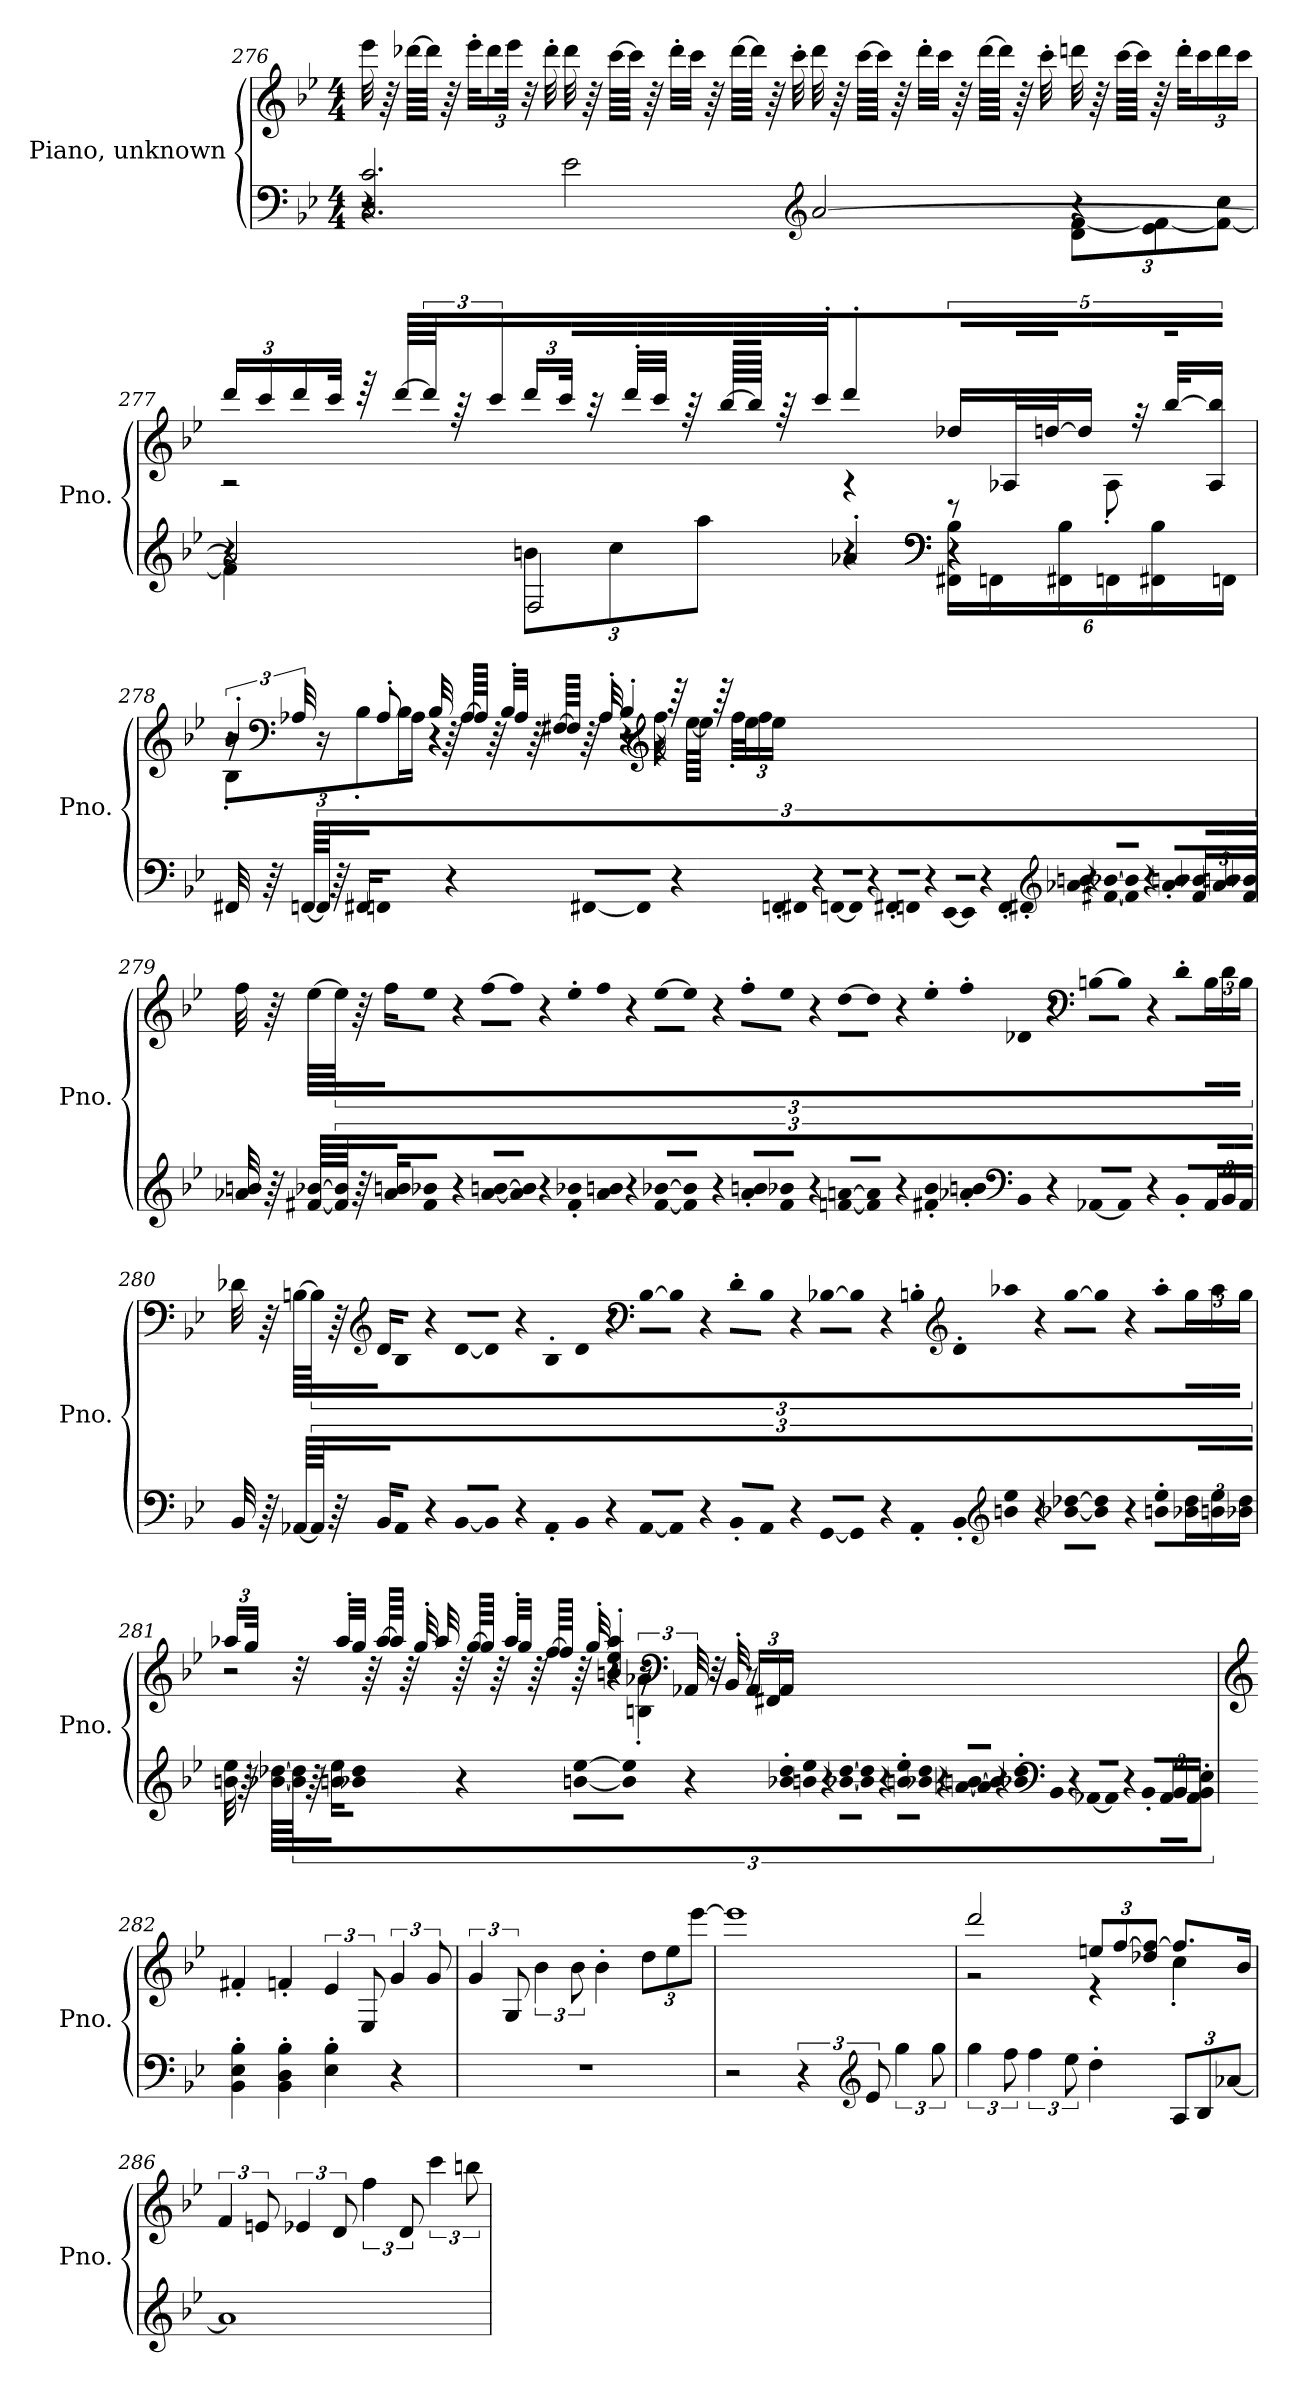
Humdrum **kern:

**kern	**kern
*part1	*part1
*staff2	*staff1
*I"Piano, unknown	*
*I'Pno.	*
!!LO:PB:g=z
*clefF4	*clefG2
*k[b-e-]	*k[b-e-]
*M4/4	*M4/4
=276	=276
*^	*
*	*^	*
2r	4r	2.C/ 2.c/	32eee-\
.	.	.	64r
.	.	.	[64ddd-X\LLLL
.	.	.	64ddd-\JJJJ]
.	.	.	64r
.	.	.	32eee-'\KLL
*	*	*	*Xbrackettup
.	.	.	24ddd-\
.	.	.	48eee-\JJk
.	.	.	32r
.	.	.	32ddd-'\
.	2e-\	.	32ddd-\
.	.	.	64r
.	.	.	[64ccc\LLLL
.	.	.	64ccc\JJJJ]
.	.	.	64r
.	.	.	32ddd-'\LLL
.	.	.	32ccc\JJJ
.	.	.	64r
.	.	.	[64ddd-\LLLL
.	.	.	64ddd-\JJJJ]
.	.	.	64r
.	.	.	32ccc'\
*clefG2	*	*	*
[2a/	.	.	32ddd-\
.	.	.	64r
.	.	.	[64ccc\LLLL
.	.	.	64ccc\JJJJ]
.	.	.	64r
.	.	.	32ddd-'\LLL
.	.	.	32ccc\JJJ
.	.	.	64r
.	.	.	[64ddd-\LLLL
.	.	.	64ddd-\JJJJ]
.	.	.	64r
.	.	.	32ccc'\
*	*Xbrackettup	*	*
.	12d\ [12f\L	4r	32dddn\
.	.	.	64r
.	.	.	[64ccc\LLLL
.	.	.	64ccc\JJJJ]
.	.	.	64r
.	12e-\ 12f\_	.	.
.	.	.	32ddd'\KLL
.	.	.	24ccc\
.	12f\_ 12cc\J	.	24ddd\
.	.	.	24ccc\JJ
!!LO:LB:g=z
=277	=277	=277	=277
*	*	*	*^
2a/]	4f\]	4r	24ddd/LL	2r
.	.	.	24ccc/	.
.	.	.	24ddd/	.
.	.	.	32ccc/JJk	.
.	.	.	64r	.
.	.	.	[64ddd/LLLL	.
*	*	*	*brackettup	*
.	.	.	96ddd/JJJJ]	.
.	.	.	96r	.
.	.	.	24ccc/	.
*	*	*	*Xbrackettup	*
.	12bn\L	2F/	24ddd/LL	.
.	.	.	48ccc/JJk	.
.	.	.	32r	.
.	12cc\	.	.	.
.	.	.	32ddd'/LLL	.
.	.	.	32ccc/JJJ	.
.	.	.	64r	.
.	12aa\J	.	.	.
.	.	.	[64bb-/LLLL	.
.	.	.	64bb-/JJJJ]	.
.	.	.	64r	.
.	.	.	32ccc'/	.
4a-X'/	4r	.	4ddd'/	4r
*clefF4	*	*	*	*
*	*	*	*brackettup	*
4r	24FF#X\ 24B-\LL	4r	20dd-X/LL	8r
.	24FFn\	.	.	.
.	.	.	40A-X/L	.
.	.	.	[40ddn/J	.
.	24FF#X\ 24B-\	.	.	.
.	.	.	20dd/JJ]	.
.	24FFn\	.	.	8A-'\
.	.	.	40r	.
.	24FF#X\ 24B-\	.	.	.
.	.	.	[40bb-/KLL	.
.	.	.	20A-/ 20bb-/]JJ	.
.	24FFn\JJ	.	.	.
*v	*v	*v	*	*
!!LO:LB:g=z
=278	=278	=278
*	*	*^
*	*	*Xbrackettup	*brackettup
32FF#X/	4b-'/	12B-'\L	24r
64r	.	.	.
*	*clefF4	*	*
.	.	.	48A-X/
[64FFn/LLLL	.	.	.
*brackettup	*	*	*
96FF/JJJJ]	.	.	16r
96r	.	.	.
24FF#X/LL	.	12B-'\	.
32FFn/JJk	.	.	8A-'/
64r	.	.	.
.	.	24B-\L	.
[64FF#X/LLLL	.	.	.
64FF#/JJJJ]	.	.	.
64r	.	.	.
.	.	24A-\JJ	.
32FFn'/	.	.	.
32FF#X/	4r	4r	32B-/
64r	.	.	64r
[64FFn/LLLL	.	.	[64A-/LLLL
64FF/JJJJ]	.	.	64A-/JJJJ]
64r	.	.	64r
32FF#X'/LLL	.	.	32B-'/LLL
32FFn/JJJ	.	.	32A-/JJJ
64r	.	.	64r
[64EE-/LLLL	.	.	[64F#X/LLLL
64EE-/JJJJ]	.	.	64F#/JJJJ]
64r	.	.	64r
32FF'/	.	.	32A-'/
4FF#X'/	2r	4r	4B-'/
*clefG2	*clefG2	*	*
32a-X/ 32bn/	.	32ff\	4r
64r	.	64r	.
[64f#X/ [64b-X/LLLL	.	[64ee-\LLLL	.
64f#/] 64b-/]JJJJ	.	64ee-\JJJJ]	.
64r	.	64r	.
32a-/' 32bn/'KLL	.	32ff'\KLL	.
*Xbrackettup	*	*Xbrackettup	*
24f#/ 24b-X/	.	24ee-\	.
24a-/ 24bn/	.	24ff\	.
24f#/ 24b-X/JJ	.	24ee-\JJ	.
*	*v	*v	*v
!!LO:LB:g=z
=279	=279
32a-X/ 32bn/	32ff\
64r	64r
[64f#X/ [64b-X/LLLL	[64ee-\LLLL
*brackettup	*brackettup
96f#/] 96b-/]JJJJ	96ee-\JJJJ]
96r	96r
24a-/ 24bn/LL	24ff\LL
32f#/ 32b-X/JJk	32ee-\JJk
64r	64r
[64a-/ [64bn/LLLL	[64ff\LLLL
64a-/] 64b/]JJJJ	64ff\JJJJ]
64r	64r
32f#/' 32b-X/'	32ee-'\
32a-/ 32bn/	32ff\
64r	64r
[64f#/ [64b-X/LLLL	[64ee-\LLLL
64f#/] 64b-/]JJJJ	64ee-\JJJJ]
64r	64r
32a-/' 32bn/'LLL	32ff'\LLL
32f#/ 32b-X/JJJ	32ee-\JJJ
64r	64r
[64fn/ [64an/LLLL	[64dd\LLLL
64f/] 64a/]JJJJ	64dd\JJJJ]
64r	64r
32f#X/' 32b-/'	32ee-'\
4a-X/' 4bn/'	4ff'\
*clefF4	*
32BB-/	32d-X/
64r	64r
*	*clefF4
[64AA-X/LLLL	[64Bn\LLLL
64AA-/JJJJ]	64B\JJJJ]
64r	64r
32BB-'/KLL	32d-'\KLL
*Xbrackettup	*Xbrackettup
24AA-/	24B\
24BB-/	24d-\
24AA-/JJ	24B\JJ
!!LO:LB:g=z
=280	=280
32BB-/	32d-X\
64r	64r
[64AA-X/LLLL	[64Bn\LLLL
*brackettup	*brackettup
96AA-/JJJJ]	96B\JJJJ]
96r	96r
*	*clefG2
24BB-/LL	24d-/LL
32AA-/JJk	32B/JJk
64r	64r
[64BB-/LLLL	[64d-/LLLL
64BB-/JJJJ]	64d-/JJJJ]
64r	64r
32AA-'/	32B'/
32BB-/	32d-/
64r	64r
*	*clefF4
[64AA-/LLLL	[64B\LLLL
64AA-/JJJJ]	64B\JJJJ]
64r	64r
32BB-'/LLL	32d-'\LLL
32AA-/JJJ	32B\JJJ
64r	64r
[64GG/LLLL	[64B-X\LLLL
64GG/JJJJ]	64B-\JJJJ]
64r	64r
32AA-'/	32Bn'\
*	*clefG2
4BB-'/	4d-'/
*clefG2	*
32bn\ 32ee-\	32aa-X\
64r	64r
[64b-X\ [64dd-X\LLLL	[64gg\LLLL
64b-\] 64dd-\]JJJJ	64gg\JJJJ]
64r	64r
32bn\' 32ee-\'KLL	32aa-'\KLL
*Xbrackettup	*Xbrackettup
24b-X\ 24dd-\	24gg\
24bn\ 24ee-\	24aa-\
24b-X\ 24dd-\JJ	24gg\JJ
!!LO:LB:g=z
=281	=281
*	*^
*	*	*^
32bn\ 32ee-\	24aa-X/LL	2r	2r
64r	.	.	.
.	48gg/JJk	.	.
[64b-X\ [64dd-X\LLLL	.	.	.
*brackettup	*	*	*
96b-\] 96dd-\]JJJJ	32r	.	.
96r	.	.	.
24bn\ 24ee-\LL	.	.	.
.	32aa-'/LLL	.	.
32b-X\ 32dd-\JJk	32gg/JJJ	.	.
64r	64r	.	.
[64bn\ [64ee-\LLLL	[64aa-/LLLL	.	.
64b\] 64ee-\]JJJJ	64aa-/JJJJ]	.	.
64r	64r	.	.
32b-X\' 32dd-\'	32gg'/	.	.
32bn\ 32ee-\	32aa-/	.	.
64r	64r	.	.
[64b-X\ [64dd-\LLLL	[64gg/LLLL	.	.
64b-\] 64dd-\]JJJJ	64gg/JJJJ]	.	.
64r	64r	.	.
32bn\' 32ee-\'LLL	32aa-'/LLL	.	.
32b-X\ 32dd-\JJJ	32gg/JJJ	.	.
64r	64r	.	.
[64a-X/ [64bn/LLLL	[64ff/LLLL	.	.
64a-/] 64b/]JJJJ	64ff/JJJJ]	.	.
64r	64r	.	.
32b-X\' 32dd-\'	32gg'/	.	.
*clefF4	*	*	*
32BB-/	4bn/' 4ee-/' 4aa-/'	4r	4r
64r	.	.	.
[64AA-X/LLLL	.	.	.
64AA-/JJJJ]	.	.	.
64r	.	.	.
32BB-'/KLL	.	.	.
*Xbrackettup	*	*	*
24AA-/	.	.	.
24BB-/	.	.	.
24AA-/JJ	.	.	.
*	*brackettup	*	*
4BB-/' 4E-/'	24r	4Bn\' 4a-X\'	16r
*	*clefF4	*	*
.	48AA-X/	.	.
.	16r	.	32r
.	.	.	32BB-'/
*	*Xbrackettup	*	*
.	24AA-/LL	.	8r
.	24FF#X/	.	.
.	24AA-/JJ	.	.
*	*v	*v	*v
!!LO:PB:g=z
=282	=282
*	*clefG2
4BB-\' 4E-\' 4B-\'	4f#X'/
4BB-\' 4D\' 4B-\'	4fn'/
*	*brackettup
4E-\' 4B-\'	6e-/
.	12E-/
4r	6g/
.	12g/
=283	=283
1r	6g/
.	12G/
.	6b-\
.	12b-\
.	4b-'\
*	*Xbrackettup
.	12dd\L
.	12ee-\
.	[12eee-\J
=284	=284
2r	1eee-]
*brackettup	*
6r	.
*clefG2	*
12e-/	.
6gg\	.
12gg\	.
=285	=285
*	*^
6gg\	2ddd/	2r
12ff\	.	.
6ff\	.	.
12ee-\	.	.
4dd'\	12een/L	4r
.	[12ff/	.
.	12dd-X/ 12ff/_J	.
*Xbrackettup	*	*
12A/L	8.ff/L]	4cc'\
12B-/	.	.
[12a-X/J	.	.
.	16b-/Jk	.
*	*v	*v
!!LO:LB:g=z
=286	=286
*	*brackettup
1a-]	6f/
.	12en/
.	6e-X/
.	12d/
.	6ff\
.	12d/
.	6ccc\
.	12bbn\
=	=
*-	*-
